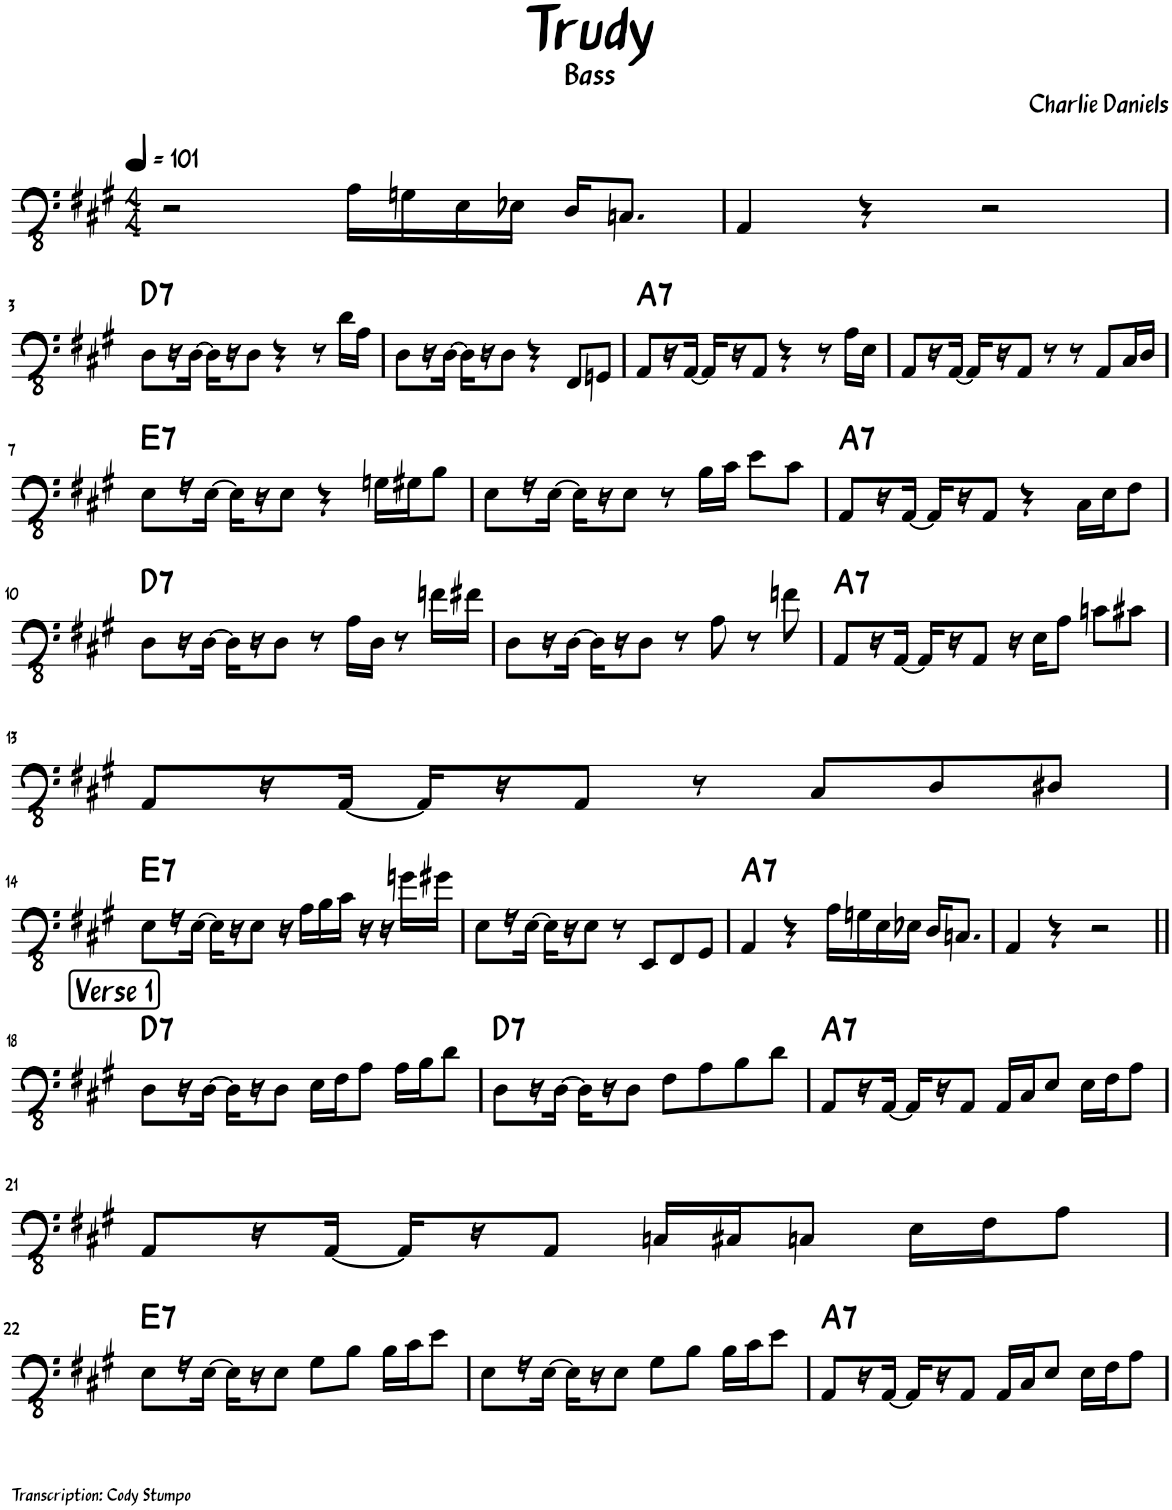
**kern	**harte
*part1	*part1
*staff1	*
*I"Piano	*
*I'Pno.	*
*clefFv4	*
*k[f#c#g#]	*
*M4/4	*
*MM101	*
=1	=1
2r	.
16AA\LL	.
16GGn\	.
16EE\	.
16EE-X\JJ	.
16DD/KL	.
8.CCn/J	.
=2	=2
4AAA/	.
4r	.
2r	.
!!LO:LB:g=z
=3	=3
!	!LO:H:kt=7
8DD\L	D:7
16r	.
[16DD\JJ	.
16DD\LL]	.
16r	.
8DD\J	.
4r	.
8r	.
16D\LL	.
16AA\JJ	.
=4	=4
8DD\L	.
16r	.
[16DD\JJ	.
16DD\LL]	.
16r	.
8DD\J	.
4r	.
8FFF#/L	.
8GGGn/J	.
=5	=5
!	!LO:H:kt=7
8AAA/L	A:7
16r	.
[16AAA/JJ	.
16AAA/LL]	.
16r	.
8AAA/J	.
4r	.
8r	.
16AA\LL	.
16EE\JJ	.
=6	=6
8AAA/L	.
16r	.
[16AAA/JJ	.
16AAA/LL]	.
16r	.
8AAA/J	.
8r	.
8r	.
8AAA/L	.
16CC#/L	.
16DD/JJ	.
!!LO:LB:g=z
=7	=7
!	!LO:H:kt=7
8EE\L	E:7
16r	.
[16EE\JJ	.
16EE\LL]	.
16r	.
8EE\J	.
4r	.
16GGn\LL	.
16GG#X\J	.
8BB\J	.
=8	=8
8EE\L	.
16r	.
[16EE\JJ	.
16EE\LL]	.
16r	.
8EE\J	.
8r	.
16BB\LL	.
16C#\JJ	.
8E\L	.
8C#\J	.
=9	=9
!	!LO:H:kt=7
8AAA/L	A:7
16r	.
[16AAA/JJ	.
16AAA/LL]	.
16r	.
8AAA/J	.
4r	.
16CC#\LL	.
16EE\J	.
8FF#\J	.
!!LO:LB:g=z
=10	=10
!	!LO:H:kt=7
8DD\L	D:7
16r	.
[16DD\JJ	.
16DD\LL]	.
16r	.
8DD\J	.
8r	.
16AA\LL	.
16DD\JJ	.
8r	.
16Fn\LL	.
16F#X\JJ	.
=11	=11
8DD\L	.
16r	.
[16DD\JJ	.
16DD\LL]	.
16r	.
8DD\J	.
8r	.
8AA\	.
8r	.
8Fn\	.
=12	=12
!	!LO:H:kt=7
8AAA/L	A:7
16r	.
[16AAA/JJ	.
16AAA/LL]	.
16r	.
8AAA/J	.
16r	.
16EE\KL	.
8AA\J	.
8Cn\L	.
8C#X\J	.
!!LO:LB:g=z
=13	=13
8AAA/L	.
16r	.
[16AAA/JJ	.
16AAA/LL]	.
16r	.
8AAA/J	.
8r	.
8CC#/L	.
8DD/	.
8DD#X/J	.
!!LO:LB:g=z
=14	=14
!	!LO:H:kt=7
8EE\L	E:7
16r	.
[16EE\JJ	.
16EE\LL]	.
16r	.
8EE\J	.
16r	.
16AA\LL	.
16BB\	.
16C#\JJ	.
16r	.
16r	.
16Gn\LL	.
16G#X\JJ	.
=15	=15
8EE\L	.
16r	.
[16EE\JJ	.
16EE\LL]	.
16r	.
8EE\J	.
8r	.
8EEE/L	.
8FFF#/	.
8GGG#/J	.
=16	=16
!	!LO:H:kt=7
4AAA/	A:7
4r	.
16AA\LL	.
16GGn\	.
16EE\	.
16EE-X\JJ	.
16DD/KL	.
8.CCn/J	.
=17	=17
4AAA/	.
4r	.
2r	.
!!LO:LB:g=z
!!LO:REH:place=s1:a:B:rj:fs=14:t=Verse 1
=18||	=18||
!	!LO:H:kt=7
8DD\L	D:7
16r	.
[16DD\JJ	.
16DD\LL]	.
16r	.
8DD\J	.
16EE\LL	.
16FF#\J	.
8AA\J	.
16AA\LL	.
16BB\J	.
8D\J	.
=19	=19
!	!LO:H:kt=7
8DD\L	D:7
16r	.
[16DD\JJ	.
16DD\LL]	.
16r	.
8DD\J	.
8FF#\L	.
8AA\	.
8BB\	.
8D\J	.
=20	=20
!	!LO:H:kt=7
8AAA/L	A:7
16r	.
[16AAA/JJ	.
16AAA/LL]	.
16r	.
8AAA/J	.
16AAA/LL	.
16CC#/J	.
8EE/J	.
16EE\LL	.
16FF#\J	.
8AA\J	.
!!LO:LB:g=z
=21	=21
8AAA/L	.
16r	.
[16AAA/JJ	.
16AAA/LL]	.
16r	.
8AAA/J	.
16CCn/LL	.
16CC#X/J	.
8CCn/J	.
16EE\LL	.
16FF#\J	.
8AA\J	.
!!LO:LB:g=z
=22	=22
!	!LO:H:kt=7
8EE\L	E:7
16r	.
[16EE\JJ	.
16EE\LL]	.
16r	.
8EE\J	.
8GG#\L	.
8BB\J	.
16BB\LL	.
16C#\J	.
8E\J	.
=23	=23
8EE\L	.
16r	.
[16EE\JJ	.
16EE\LL]	.
16r	.
8EE\J	.
8GG#\L	.
8BB\J	.
16BB\LL	.
16C#\J	.
8E\J	.
=24	=24
!	!LO:H:kt=7
8AAA/L	A:7
16r	.
[16AAA/JJ	.
16AAA/LL]	.
16r	.
8AAA/J	.
16AAA/LL	.
16CC#/J	.
8EE/J	.
16EE\LL	.
16FF#\J	.
8AA\J	.
=	=
*-	*-
